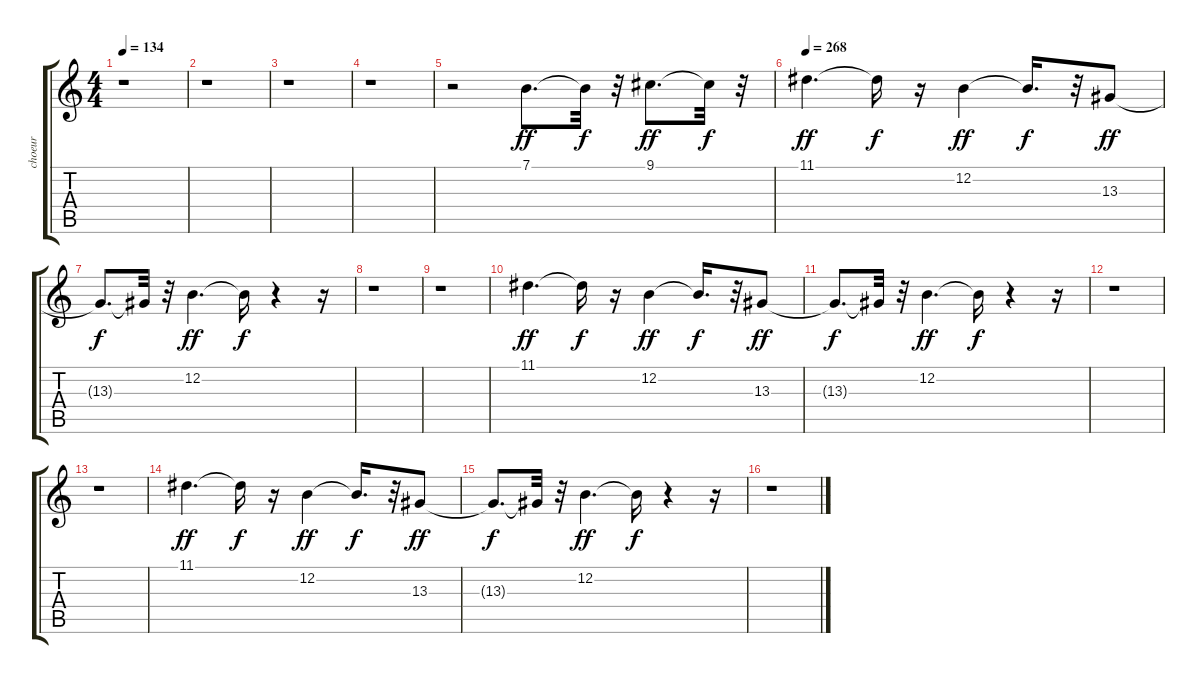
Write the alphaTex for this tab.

\track ("choeur" "choeur") {instrument brasssection}
\staff {score tabs}
\tuning (E4 B3 G3 D3 A2 E2) {hide}
\ts (4 4)
\tempo 134
\clef g2
\ks c
r.1{dy ff instrument brasssection} |
r.1 |
r.1 |
r.1 |
r.2 7.1.8{d} 7.1{t}.32{dy f} r.32 9.1.8{d dy ff} 9.1{t}.32{dy f} r.32 |
\tempo 268
11.1.4{d dy ff} 11.1{t}.16{dy f} r.16 12.2.4{dy ff} 12.2{t}.16{d dy f} r.32 13.3.8{dy ff} |
13.3{t}.8{d dy f} 13.3{t}.32 r.32 12.2.4{d dy ff} 12.2{t}.16{dy f} r.4 r.16 |
r.1 |
r.1 |
11.1.4{d dy ff} 11.1{t}.16{dy f} r.16 12.2.4{dy ff} 12.2{t}.16{d dy f} r.32 13.3.8{dy ff} |
13.3{t}.8{d dy f} 13.3{t}.32 r.32 12.2.4{d dy ff} 12.2{t}.16{dy f} r.4 r.16 |
r.1 |
r.1 |
11.1.4{d dy ff} 11.1{t}.16{dy f} r.16 12.2.4{dy ff} 12.2{t}.16{d dy f} r.32 13.3.8{dy ff} |
13.3{t}.8{d dy f} 13.3{t}.32 r.32 12.2.4{d dy ff} 12.2{t}.16{dy f} r.4 r.16 |
r.1
